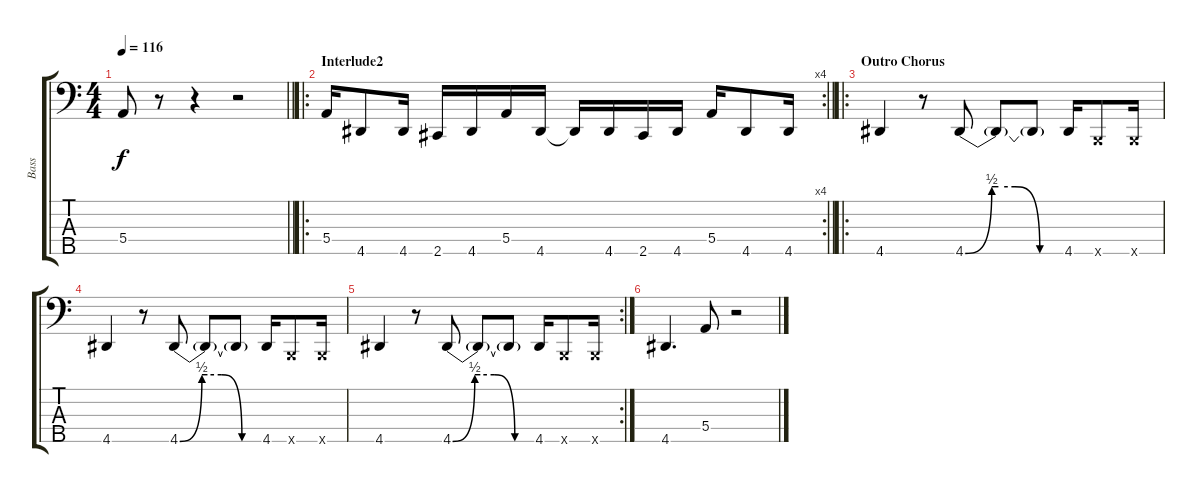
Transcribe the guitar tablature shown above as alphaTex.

\track ("Bass" "Bass") {instrument electricbasspick}
\staff {score tabs}
\tuning (G2 D2 A1 E1 B0) {hide}
\ts (4 4)
\tempo 116
\clef f4
\barLineRight lightlight
\ks c
5.4.8{dy f} r.8 r.4 r.2 |
\ro
\rc 4
\section ("" "Interlude2")
\barLineRight lightlight
5.4.16 4.5.8 4.5.16 2.5.16 4.5.16 5.4.16 4.5.16 4.5{t}.16 4.5.16 2.5.16 4.5.16 5.4.16 4.5.8 4.5.16 |
\ro
\section ("" "Outro Chorus")
4.5.4 r.8 4.5{be (custom 0 0 16 2 20 2 30 2 45 0 60 0)}.8 4.5{t}.8 4.5{t}.8 4.5.16 0.5{x}.8 0.5{x}.16 |
4.5.4 r.8 4.5{be (custom 0 0 16 2 20 2 30 2 45 0 60 0)}.8 4.5{t}.8 4.5{t}.8 4.5.16 0.5{x}.8 0.5{x}.16 |
\rc 2
4.5.4 r.8 4.5{be (custom 0 0 16 2 20 2 30 2 45 0 60 0)}.8 4.5{t}.8 4.5{t}.8 4.5.16 0.5{x}.8 0.5{x}.16 |
4.5.4{d} 5.4.8 r.2
